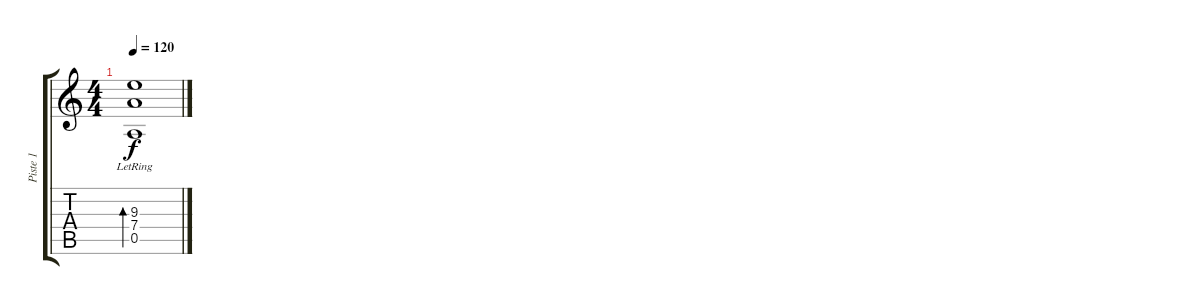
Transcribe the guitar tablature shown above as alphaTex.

\track ("Piste 1" "Piste 1") {instrument electricguitarclean}
\staff {score tabs}
\tuning (E4 B3 G3 D3 A2 E2) {hide}
\ts (4 4)
\tempo 120
\clef g2
\ks c
(9.3{lr} 7.4 0.5).1{bd 480 dy f}
